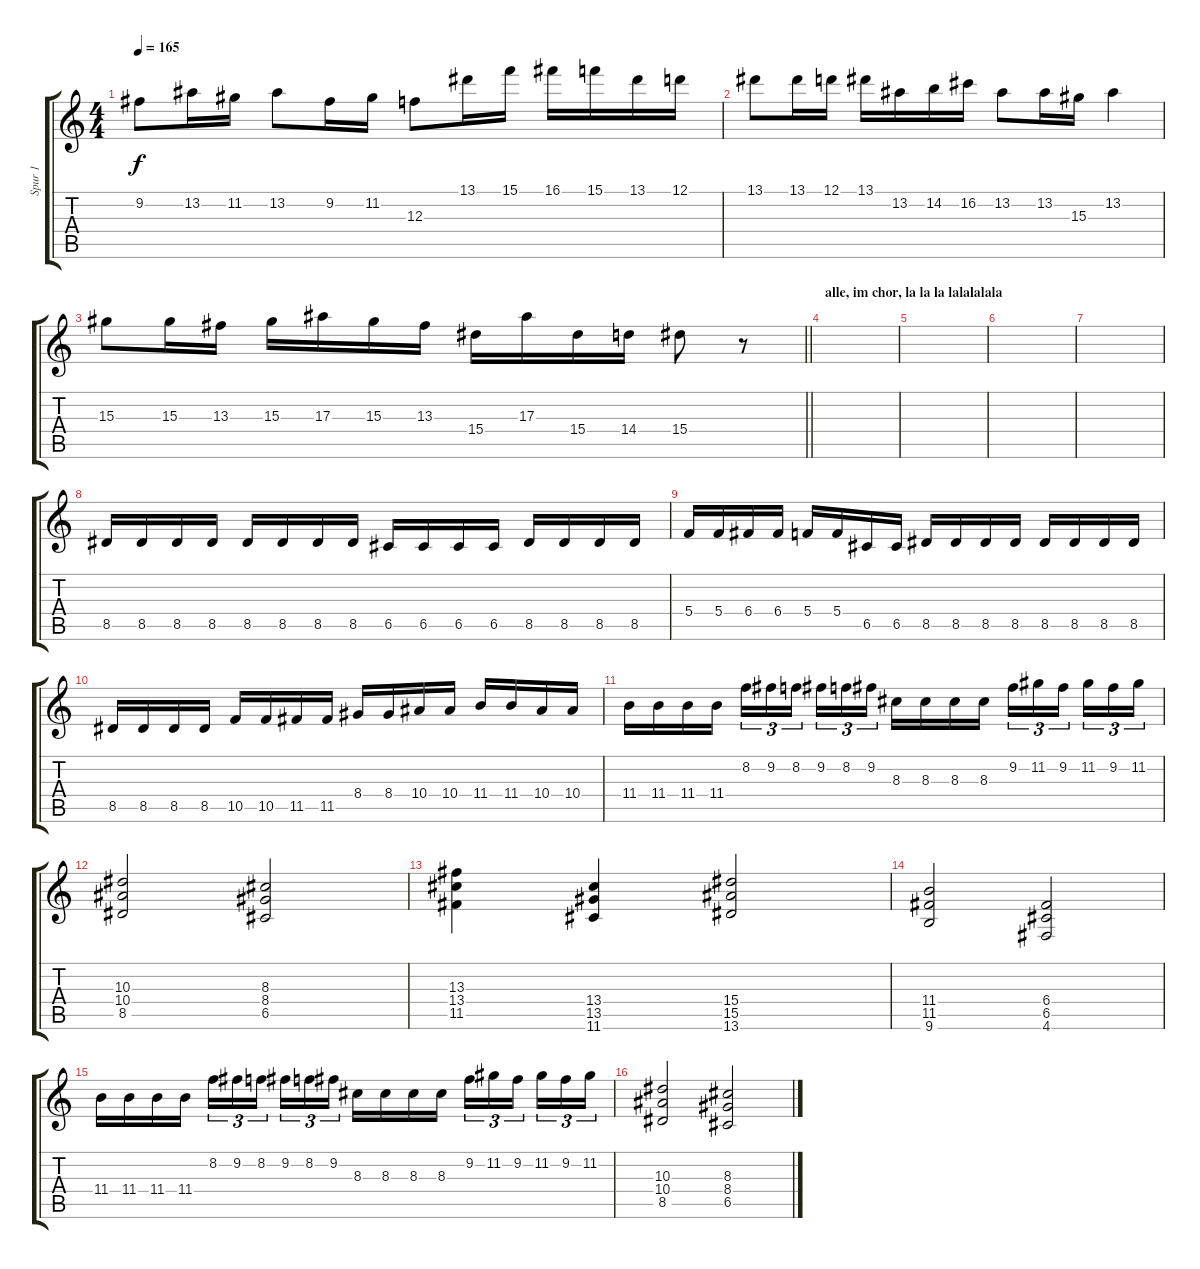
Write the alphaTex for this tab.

\track ("Spur 1" "Spur 1") {instrument distortionguitar}
\staff {score tabs}
\tuning (D4 A3 F3 C3 G2 D2) {hide}
\ts (4 4)
\tempo 165
\clef g2
\ks c
9.2.8{dy f} 13.2.16 11.2.16 13.2.8 9.2.16 11.2.16 12.3.8 13.1.16 15.1.16 16.1.16 15.1.16 13.1.16 12.1.16 |
13.1.8 13.1.16 12.1.16 13.1.16 13.2.16 14.2.16 16.2.16 13.2.8 13.2.16 15.3.16 13.2.4 |
\barLineRight lightlight
15.3.8 15.3.16 13.3.16 15.3.16 17.3.16 15.3.16 13.3.16 15.4.16 17.3.16 15.4.16 14.4.16 15.4.8 r.8 |
\section ("" "alle, im chor, la la la lalalalala")
|
|
|
|
8.5.16 8.5.16 8.5.16 8.5.16 8.5.16 8.5.16 8.5.16 8.5.16 6.5.16 6.5.16 6.5.16 6.5.16 8.5.16 8.5.16 8.5.16 8.5.16 |
5.4.16 5.4.16 6.4.16 6.4.16 5.4.16 5.4.16 6.5.16 6.5.16 8.5.16 8.5.16 8.5.16 8.5.16 8.5.16 8.5.16 8.5.16 8.5.16 |
8.5.16 8.5.16 8.5.16 8.5.16 10.5.16 10.5.16 11.5.16 11.5.16 8.4.16 8.4.16 10.4.16 10.4.16 11.4.16 11.4.16 10.4.16 10.4.16 |
11.4.16 11.4.16 11.4.16 11.4.16 8.2.16{tu (3 2)} 9.2.16{tu (3 2)} 8.2.16{tu (3 2) beam splitsecondary} 9.2.16{tu (3 2)} 8.2.16{tu (3 2)} 9.2.16{tu (3 2)} 8.3.16 8.3.16 8.3.16 8.3.16 9.2.16{tu (3 2)} 11.2.16{tu (3 2)} 9.2.16{tu (3 2) beam splitsecondary} 11.2.16{tu (3 2)} 9.2.16{tu (3 2)} 11.2.16{tu (3 2)} |
(10.3 10.4 8.5).2 (8.3 8.4 6.5).2 |
(13.3 13.4 11.5).4 (13.4 13.5 11.6).4 (15.4 15.5 13.6).2 |
(11.4 11.5 9.6).2 (6.4 6.5 4.6).2 |
11.4.16 11.4.16 11.4.16 11.4.16 8.2.16{tu (3 2)} 9.2.16{tu (3 2)} 8.2.16{tu (3 2) beam splitsecondary} 9.2.16{tu (3 2)} 8.2.16{tu (3 2)} 9.2.16{tu (3 2)} 8.3.16 8.3.16 8.3.16 8.3.16 9.2.16{tu (3 2)} 11.2.16{tu (3 2)} 9.2.16{tu (3 2) beam splitsecondary} 11.2.16{tu (3 2)} 9.2.16{tu (3 2)} 11.2.16{tu (3 2)} |
(10.3 10.4 8.5).2 (8.3 8.4 6.5).2
